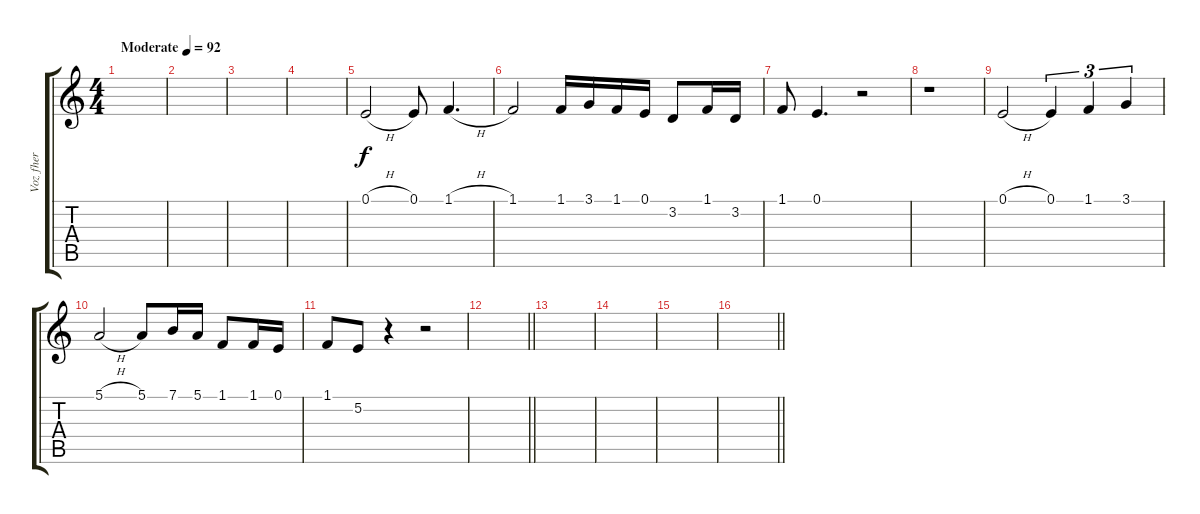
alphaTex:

\track ("Voz fher" "Voz fher") {instrument violin}
\staff {score tabs}
\tuning (E4 B3 G3 D3 A2 E2) {hide}
\ts (4 4)
\tempo (92 "Moderate")
\clef g2
\ks c
|
|
|
|
0.1{h}.2 0.1.8 1.1{h}.4{d} |
1.1.2 1.1.16 3.1.16 1.1.16 0.1.16 3.2.8 1.1.16 3.2.16 |
1.1.8 0.1.4{d} r.2 |
r.1 |
0.1{h}.2 0.1.4{tu (3 2)} 1.1.4{tu (3 2)} 3.1.4{tu (3 2)} |
5.1{h}.2 5.1.8 7.1.16 5.1.16 1.1.8 1.1.16 0.1.16 |
1.1.8 5.2.8 r.4 r.2 |
\barLineRight lightlight
|
\section ("" "")
|
|
|
\barLineRight lightlight
